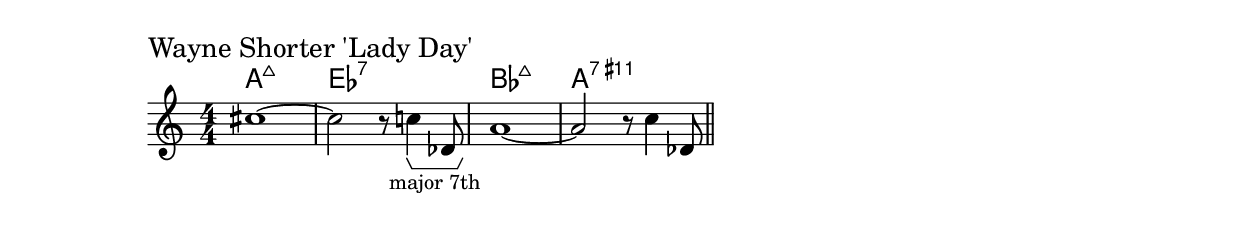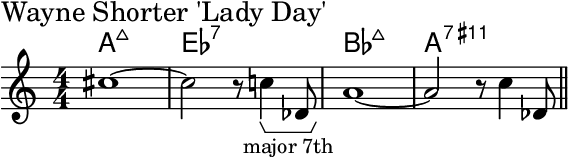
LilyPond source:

\version "2.24.4"
\language "english"
#(ly:set-option 'crop #t)
\score {
  \midi {
    \tempo 4=140
  }
  \layout {
    \context {
      \Score
      \omit BarNumber
    }
    \context {
      \Voice
      \consists Horizontal_bracket_engraver
    }
  }
  {
    <<
    \chords {
      \set noChordSymbol = ""
      \set minorChordModifier = \markup { "-" }
      \skip \ppp % spacer to set voice volume
      a1:maj7 | ef:7 | bf:maj7 | a:7.11+
    }
    \new Staff {
      \key c \major
      \numericTimeSignature
      \time 4/4
      \clef treble
      {
        \sectionLabel "Wayne Shorter 'Lady Day'"
        \relative {
          \skip \ff % spacer to set voice volume
          cs''1~ |
          cs2 r8
          \once\override HorizontalBracketText.text = "major 7th"
          c4 \startGroup df,8 \stopGroup |
          a'1~ | a2 r8 c4 df,8
          \bar "||"
        }
      }
    }
    >>
  }
}
